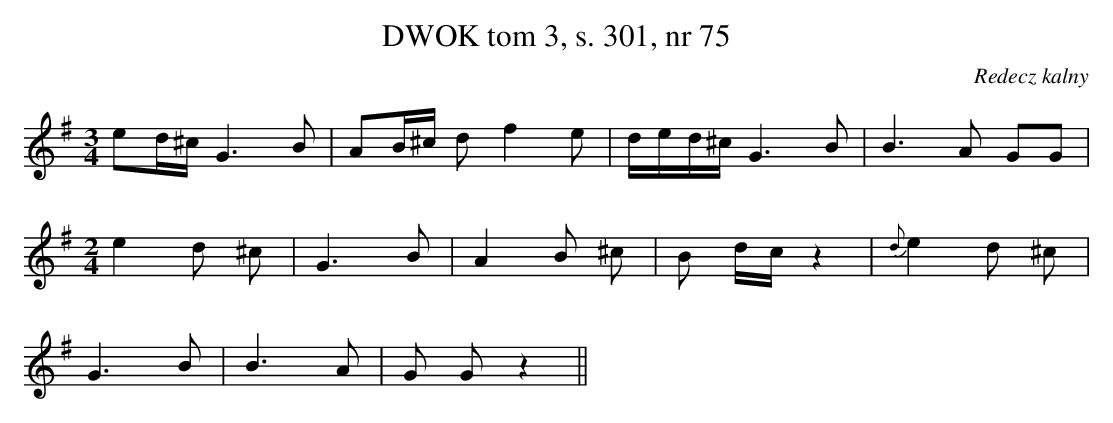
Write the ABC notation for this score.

X:1
T: DWOK tom 3, s. 301, nr 75
O: Redecz kalny
L: 1/16
M: 3/4
K: G
e2d^c G6 B2 | A2B^c d2 f4 e2 | ded^c G6 B2 | B6 A2 G2G2 |
M:2/4
e4 d2 ^c2 | G6 B2 | A4 B2  ^c2 | B2 dc z4 | {d}e4 d2 ^c2 |
G6 B2 | B6 A2 | G2 G2 z4 ||
